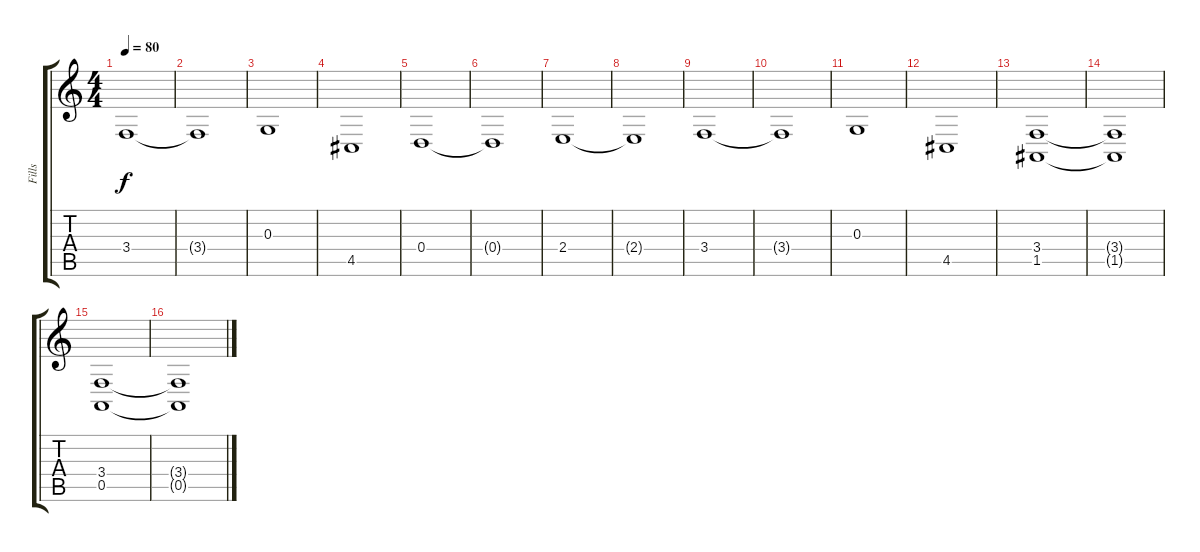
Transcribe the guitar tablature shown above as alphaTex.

\track ("Fills" "Fills") {instrument synthvoice}
\staff {score tabs}
\tuning (E4 B3 G3 D3 A2 E2) {hide}
\ts (4 4)
\tempo 80
\clef g2
\ks c
3.4.1{dy f} |
3.4{t}.1 |
0.3.1 |
4.5.1 |
0.4.1 |
0.4{t}.1 |
2.4.1 |
2.4{t}.1 |
3.4.1 |
3.4{t}.1 |
0.3.1 |
4.5.1 |
(3.4 1.5).1 |
(3.4{t} 1.5{t}).1 |
(3.4 0.5).1 |
(3.4{t} 0.5{t}).1
